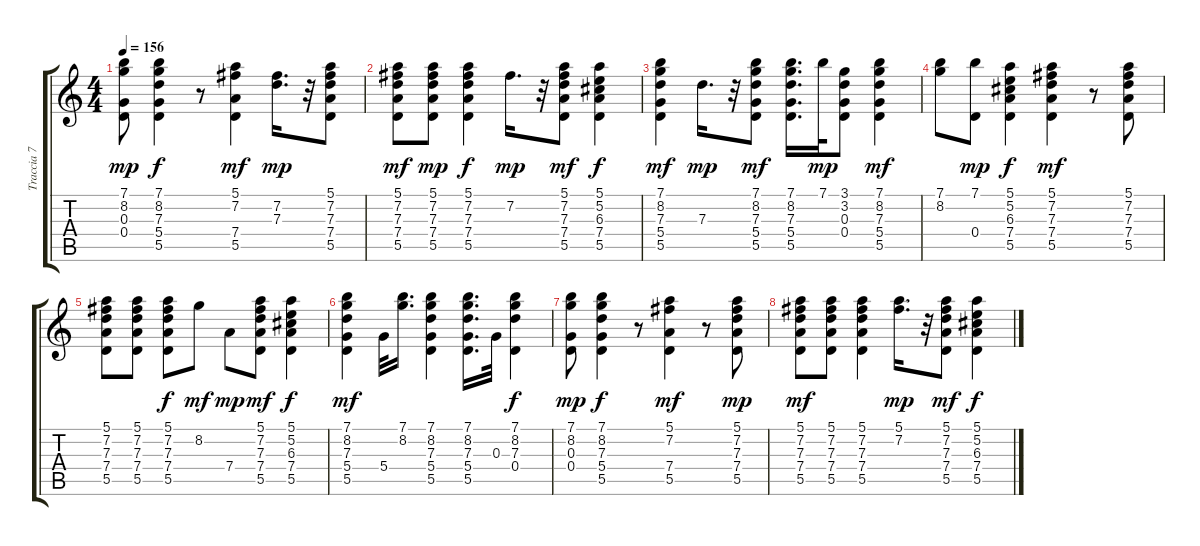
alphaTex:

\track ("Traccia 7" "Traccia 7") {instrument acousticguitarsteel}
\staff {score tabs}
\tuning (E4 B3 G3 D3 A2 E2) {hide}
\ts (4 4)
\tempo 156
\clef g2
\ks c
(7.1 8.2 0.3 0.4).8{dy mp} (7.1 8.2 7.3 5.4 5.5).4{dy f} r.8 (5.1 7.2 7.4 5.5).4{dy mf} (7.2 7.3).16{d dy mp} r.32 (5.1 7.2 7.3 7.4 5.5).8 |
(5.1 7.2 7.3 7.4 5.5).8{dy mf} (5.1 7.2 7.3 7.4 5.5).8{dy mp} (5.1 7.2 7.3 7.4 5.5).4{dy f} 7.2.16{d dy mp} r.32 (5.1 7.2 7.3 7.4 5.5).8{dy mf} (5.1 5.2 6.3 7.4 5.5).4{dy f} |
(7.1 8.2 7.3 5.4 5.5).4{dy mf} 7.3.16{d dy mp} r.32 (7.1 8.2 7.3 5.4 5.5).8{dy mf} (7.1 8.2 7.3 5.4 5.5).16{d} 7.1.32{dy mp} (3.1 3.2 0.3 0.4).8 (7.1 8.2 7.3 5.4 5.5).4{dy mf} |
(7.1 8.2).8 (7.1 0.4).8{dy mp} (5.1 5.2 6.3 7.4 5.5).4{dy f} (5.1 7.2 7.3 7.4 5.5).4{dy mf} r.8 (5.1 7.2 7.3 7.4 5.5).8 |
(5.1 7.2 7.3 7.4 5.5).8 (5.1 7.2 7.3 7.4 5.5).8 (5.1 7.2 7.3 7.4 5.5).8{dy f} 8.2.8{dy mf} 7.4.8{dy mp} (5.1 7.2 7.3 7.4 5.5).8{dy mf} (5.1 5.2 6.3 7.4 5.5).4{dy f} |
(7.1 8.2 7.3 5.4 5.5).4{dy mf} 5.4.32 (7.1 8.2).16{d} (7.1 8.2 7.3 5.4 5.5).4 (7.1 8.2 7.3 5.4 5.5).16{d} 0.3.32 (7.1 8.2 7.3 0.4).4{dy f} |
(7.1 8.2 0.3 0.4).8{dy mp} (7.1 8.2 7.3 5.4 5.5).4{dy f} r.8 (5.1 7.2 7.4 5.5).4{dy mf} r.8 (5.1 7.2 7.3 7.4 5.5).8{dy mp} |
(5.1 7.2 7.3 7.4 5.5).8{dy mf} (5.1 7.2 7.3 7.4 5.5).8 (5.1 7.2 7.3 7.4 5.5).4 (5.1 7.2).16{d dy mp} r.32 (5.1 7.2 7.3 7.4 5.5).8{dy mf} (5.1 5.2 6.3 7.4 5.5).4{dy f}
